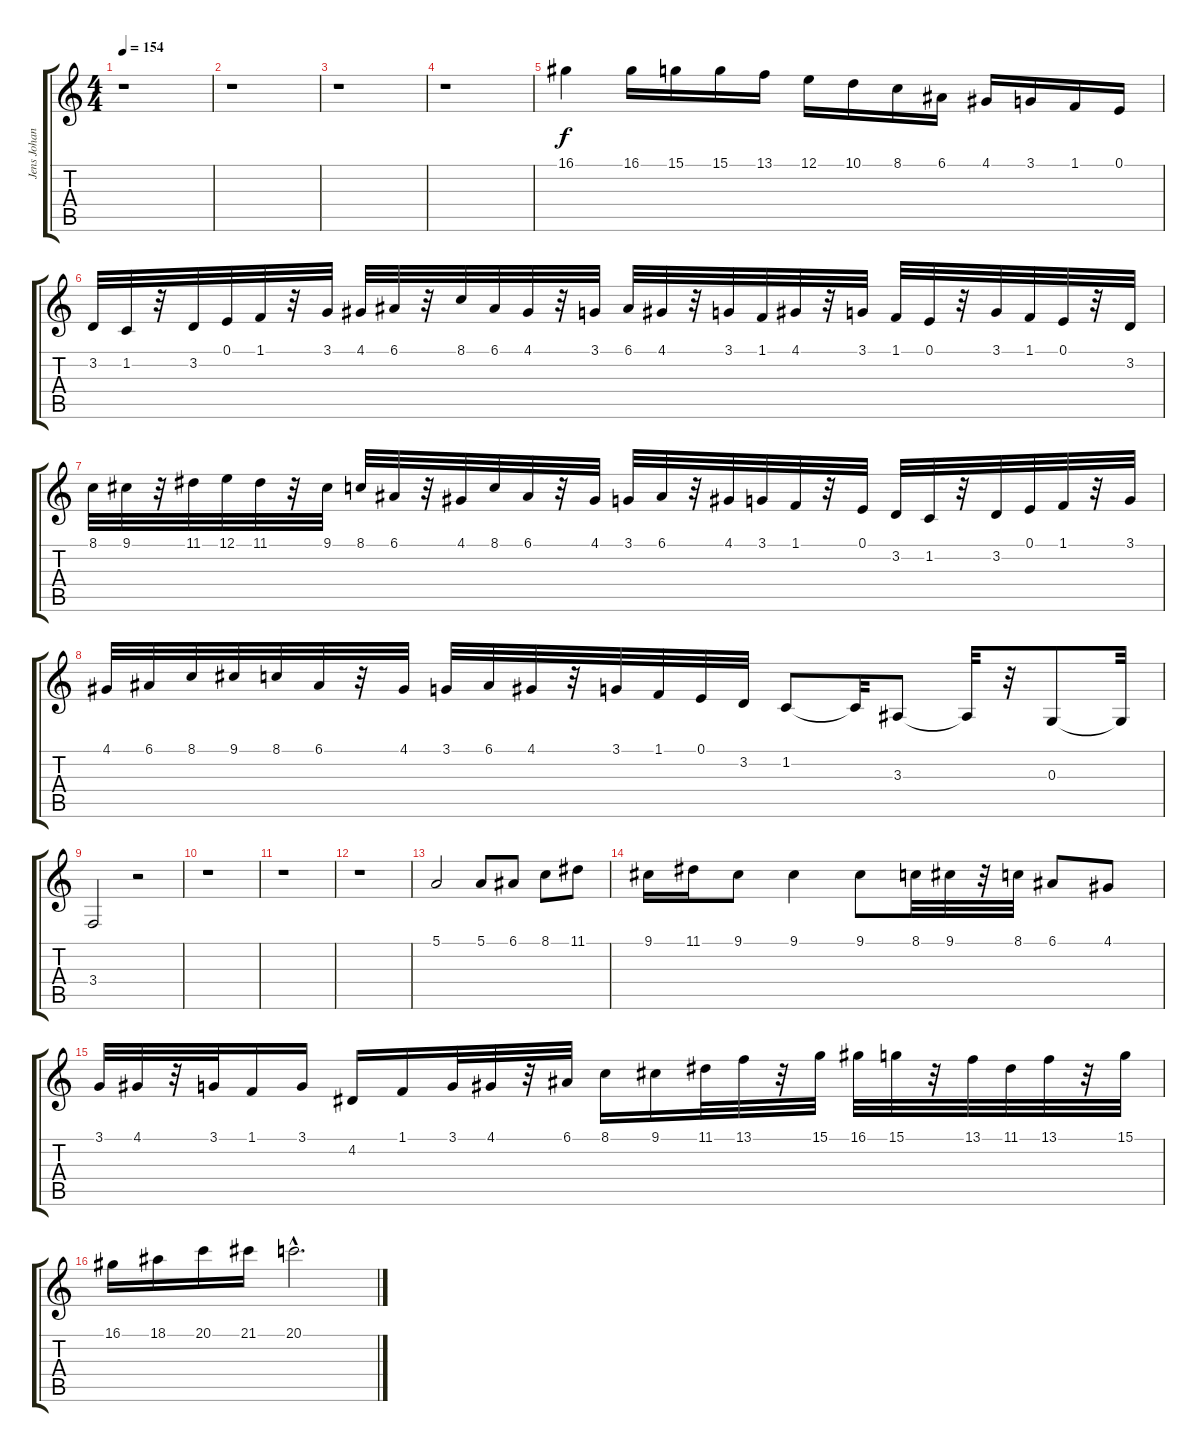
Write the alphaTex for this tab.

\track ("Jens Johansson" "Jens Johan") {instrument fx4atmosphere}
\staff {score tabs}
\tuning (E4 B3 G3 D3 A2 E2) {hide}
\ts (4 4)
\tempo 154
\clef g2
\ks c
r.1{dy f} |
r.1 |
r.1 |
r.1 |
16.1.4{instrument lead1square} 16.1.16 15.1.16 15.1.16 13.1.16 12.1.16 10.1.16 8.1.16 6.1.16 4.1.16 3.1.16 1.1.16 0.1.16 |
3.2.32 1.2.32 r.32 3.2.32 0.1.32 1.1.32 r.32 3.1.32 4.1.32 6.1.32 r.32 8.1.32 6.1.32 4.1.32 r.32 3.1.32 6.1.32 4.1.32 r.32 3.1.32 1.1.32 4.1.32 r.32 3.1.32 1.1.32 0.1.32 r.32 3.1.32 1.1.32 0.1.32 r.32 3.2.32 |
8.1.32 9.1.32 r.32 11.1.32 12.1.32 11.1.32 r.32 9.1.32 8.1.32 6.1.32 r.32 4.1.32 8.1.32 6.1.32 r.32 4.1.32 3.1.32 6.1.32 r.32 4.1.32 3.1.32 1.1.32 r.32 0.1.32 3.2.32 1.2.32 r.32 3.2.32 0.1.32 1.1.32 r.32 3.1.32 |
4.1.32 6.1.32 8.1.32 9.1.32 8.1.32 6.1.32 r.32 4.1.32 3.1.32 6.1.32 4.1.32 r.32 3.1.32 1.1.32 0.1.32 3.2.32 1.2.8 1.2{t}.32 3.3.8 3.3{t}.32 r.32 0.3.8 0.3{t}.32 |
3.4.2 r.2 |
r.1 |
r.1 |
r.1 |
5.1.2 5.1.8 6.1.8 8.1.8 11.1.8 |
9.1.16 11.1.16 9.1.8 9.1.4 9.1.8 8.1.32 9.1.32 r.32 8.1.32 6.1.8 4.1.8 |
3.1.32 4.1.32 r.32 3.1.32 1.1.16 3.1.16 4.2.16 1.1.16 3.1.32 4.1.32 r.32 6.1.32 8.1.16 9.1.16 11.1.32 13.1.32 r.32 15.1.32 16.1.32 15.1.32 r.32 13.1.32 11.1.32 13.1.32 r.32 15.1.32 |
16.1.16 18.1.16 20.1.16 21.1.16 20.1{hac}.2{d}
